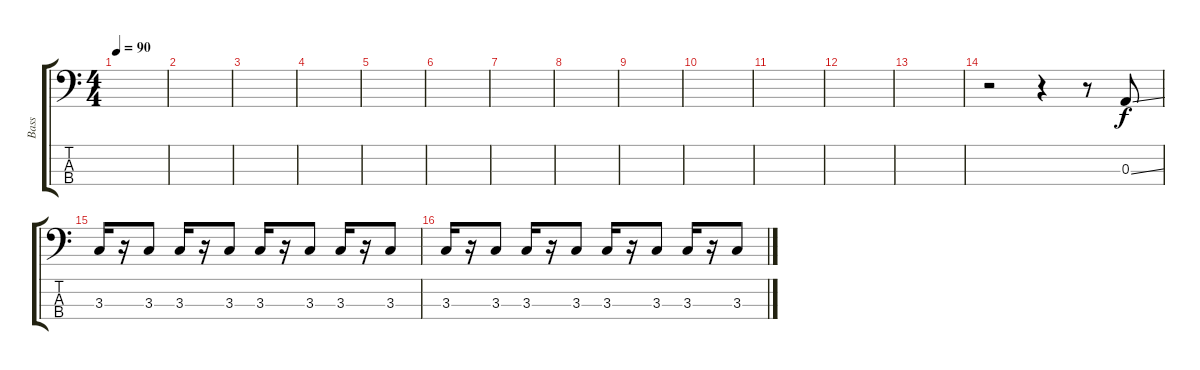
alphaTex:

\track ("Bass" "Bass") {instrument electricbassfinger}
\staff {score tabs}
\tuning (G2 D2 A1 E1) {hide}
\ts (4 4)
\tempo 90
\clef f4
\ks c
|
|
|
|
|
|
|
|
|
|
|
|
|
r.2 r.4 r.8 0.3{ss}.8 |
3.3.16 r.16 3.3.8 3.3.16 r.16 3.3.8 3.3.16 r.16 3.3.8 3.3.16 r.16 3.3.8 |
3.3.16 r.16 3.3.8 3.3.16 r.16 3.3.8 3.3.16 r.16 3.3.8 3.3.16 r.16 3.3.8
